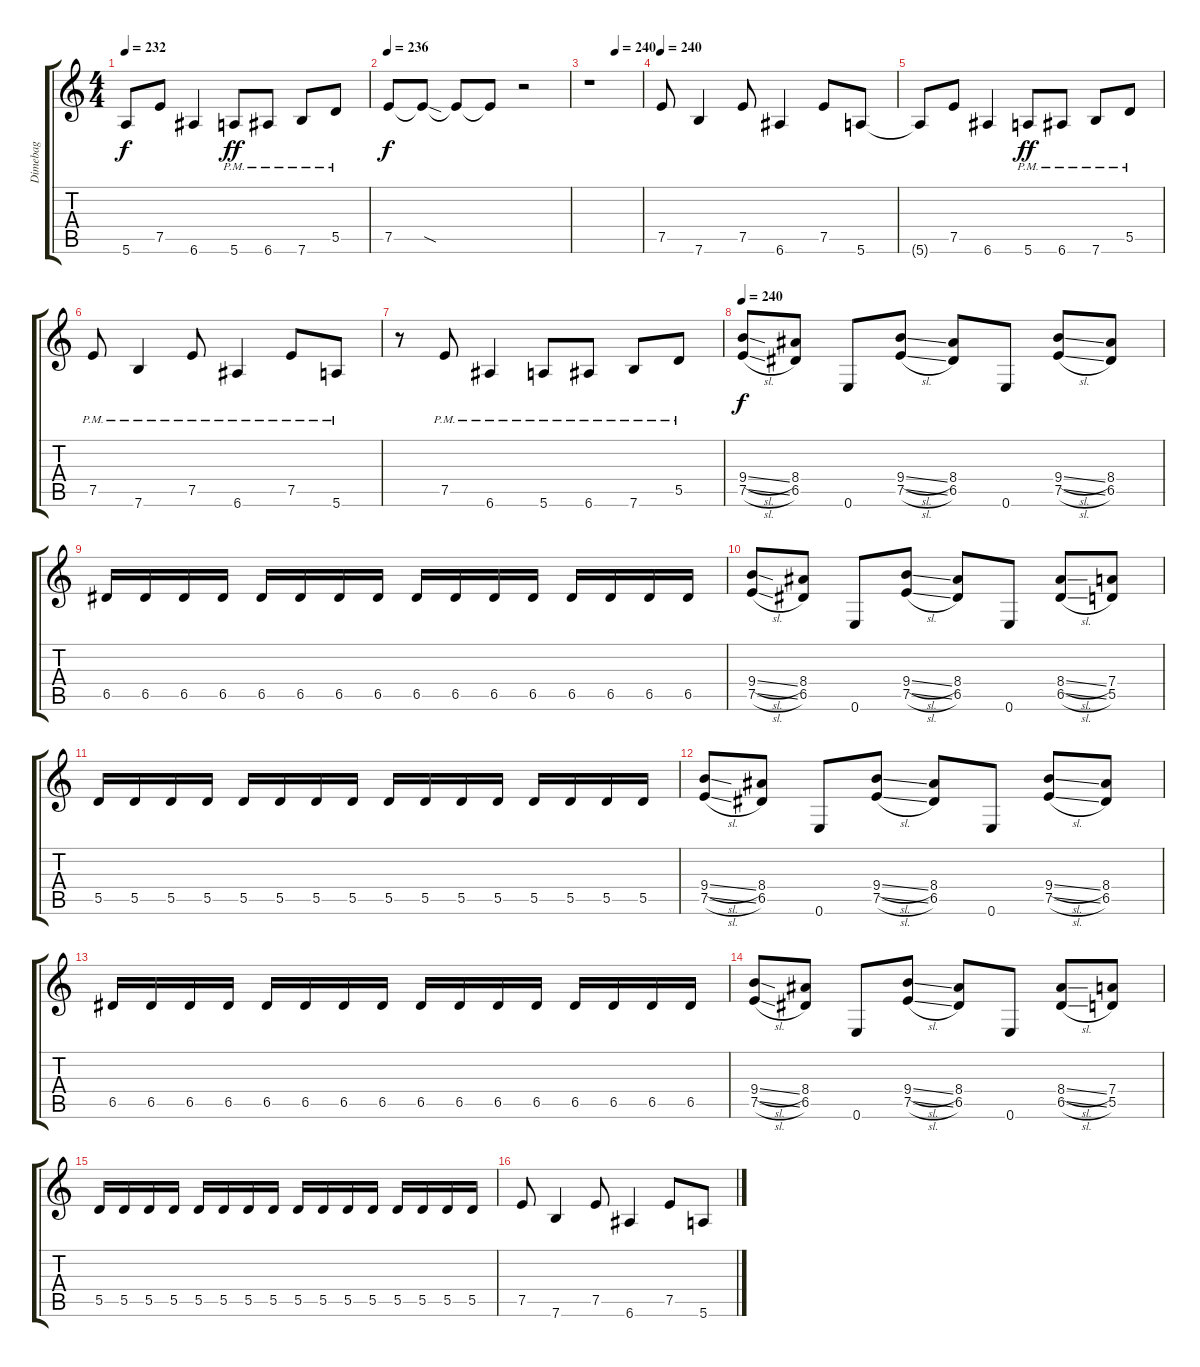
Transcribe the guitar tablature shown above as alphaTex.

\track ("Dimebag" "Dimebag") {instrument distortionguitar}
\staff {score tabs}
\tuning (E4 B3 G3 D3 A2 E2) {hide}
\ts (4 4)
\tempo 232
\clef g2
\ks c
5.6{t}.8{dy f} 7.5.8 6.6.4 5.6{pm}.8{dy ff} 6.6{pm}.8 7.6{pm}.8 5.5{pm}.8 |
\tempo 236
7.5.8{dy f} 7.5{sod t}.8 7.5{t}.8 7.5{t}.8 r.2 |
\tempo (240 0.5)
r.1 |
\tempo 240
7.5.8{volume 14} 7.6.4 7.5.8 6.6.4 7.5.8 5.6.8 |
5.6{t}.8 7.5.8 6.6.4 5.6{pm}.8{dy ff} 6.6{pm}.8 7.6{pm}.8 5.5{pm}.8 |
7.5{pm}.8 7.6{pm}.4 7.5{pm}.8 6.6{pm}.4 7.5{pm}.8 5.6{pm}.8 |
r.8 7.5{pm}.8 6.6{pm}.4 5.6{pm}.8 6.6{pm}.8 7.6{pm}.8 5.5{pm}.8 |
\tempo 240
(9.4{sl} 7.5{sl}).8{dy f} (8.4 6.5).8 0.6.8 (9.4{sl} 7.5{sl}).8 (8.4 6.5).8 0.6.8 (9.4{sl} 7.5{sl}).8 (8.4 6.5).8 |
6.5.16 6.5.16 6.5.16 6.5.16 6.5.16 6.5.16 6.5.16 6.5.16 6.5.16 6.5.16 6.5.16 6.5.16 6.5.16 6.5.16 6.5.16 6.5.16 |
(9.4{sl} 7.5{sl}).8 (8.4 6.5).8 0.6.8 (9.4{sl} 7.5{sl}).8 (8.4 6.5).8 0.6.8 (8.4{sl} 6.5{sl}).8 (7.4 5.5).8 |
5.5.16 5.5.16 5.5.16 5.5.16 5.5.16 5.5.16 5.5.16 5.5.16 5.5.16 5.5.16 5.5.16 5.5.16 5.5.16 5.5.16 5.5.16 5.5.16 |
(9.4{sl} 7.5{sl}).8 (8.4 6.5).8 0.6.8 (9.4{sl} 7.5{sl}).8 (8.4 6.5).8 0.6.8 (9.4{sl} 7.5{sl}).8 (8.4 6.5).8 |
6.5.16 6.5.16 6.5.16 6.5.16 6.5.16 6.5.16 6.5.16 6.5.16 6.5.16 6.5.16 6.5.16 6.5.16 6.5.16 6.5.16 6.5.16 6.5.16 |
(9.4{sl} 7.5{sl}).8 (8.4 6.5).8 0.6.8 (9.4{sl} 7.5{sl}).8 (8.4 6.5).8 0.6.8 (8.4{sl} 6.5{sl}).8 (7.4 5.5).8 |
5.5.16 5.5.16 5.5.16 5.5.16 5.5.16 5.5.16 5.5.16 5.5.16 5.5.16 5.5.16 5.5.16 5.5.16 5.5.16 5.5.16 5.5.16 5.5.16 |
7.5.8 7.6.4 7.5.8 6.6.4 7.5.8 5.6.8
